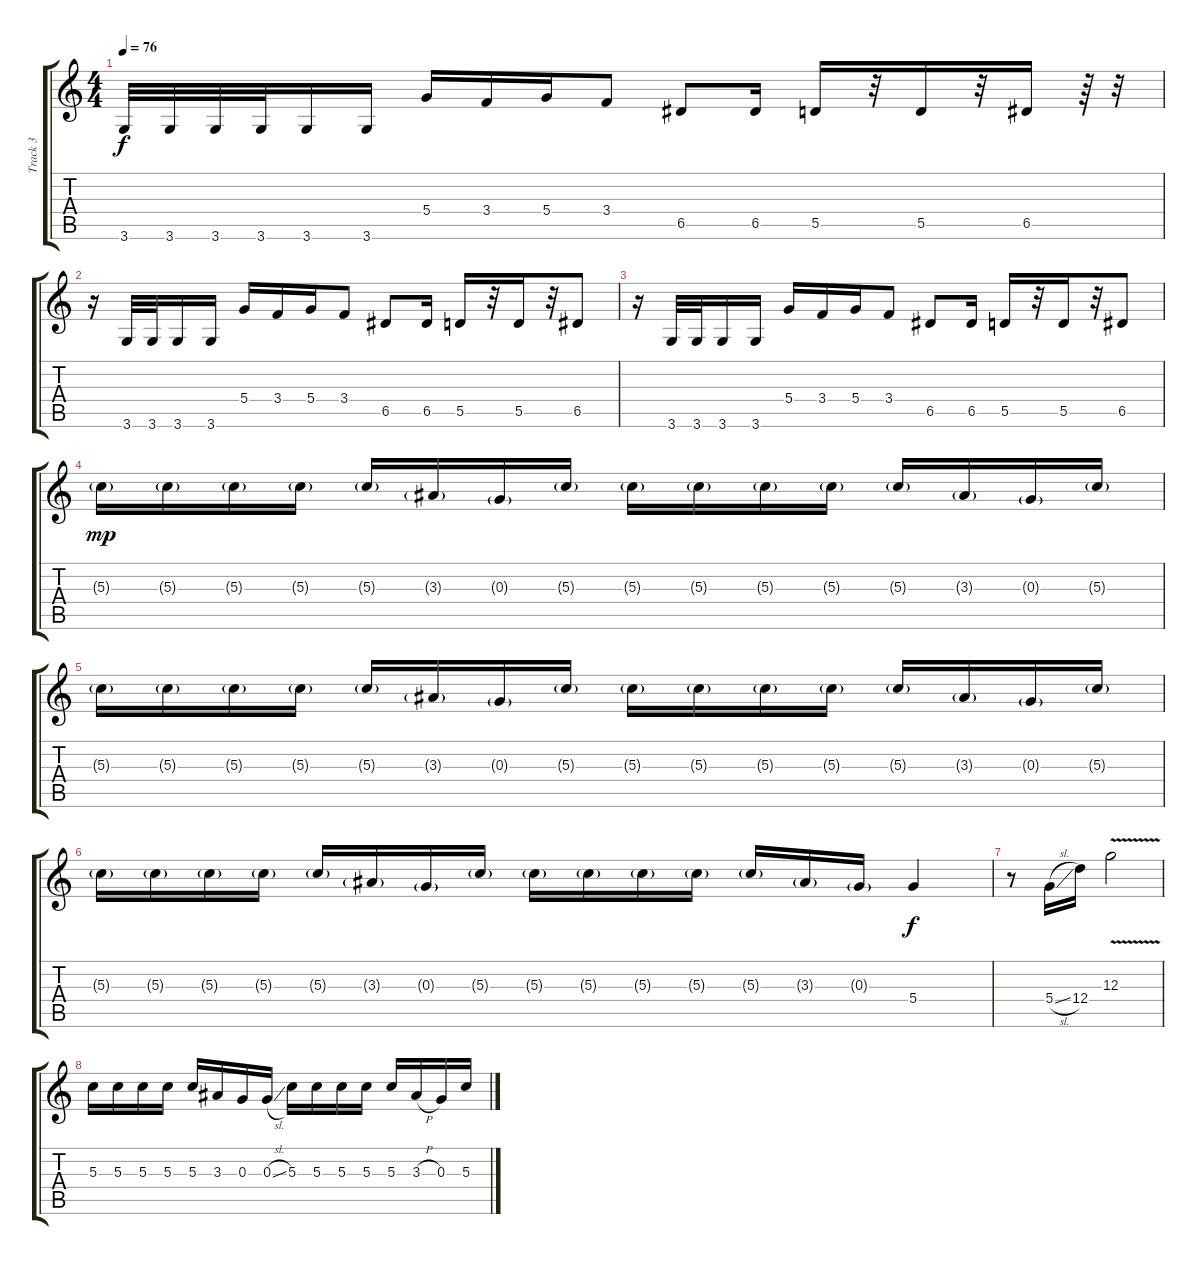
\track ("Track 3" "Track 3") {instrument distortionguitar}
\staff {score tabs}
\tuning (E4 B3 G3 D3 A2 E2) {hide}
\ts (4 4)
\tempo 76
\clef g2
\ks c
3.6.32{dy f} 3.6.32 3.6.32 3.6.32 3.6.16 3.6.16 5.4.16 3.4.16 5.4.16 3.4.8 6.5.8 6.5.16 5.5.16 r.32 5.5.16 r.32 6.5.16 r.64 r.32 |
r.16 3.6.32 3.6.32 3.6.16 3.6.16 5.4.16 3.4.16 5.4.16 3.4.8 6.5.8 6.5.16 5.5.16 r.32 5.5.16 r.32 6.5.8 |
r.16 3.6.32 3.6.32 3.6.16 3.6.16 5.4.16 3.4.16 5.4.16 3.4.8 6.5.8 6.5.16 5.5.16 r.32 5.5.16 r.32 6.5.8 |
5.3{g}.16{dy mp volume 16 instrument distortionguitar} 5.3{g}.16 5.3{g}.16 5.3{g}.16 5.3{g}.16 3.3{g}.16 0.3{g}.16 5.3{g}.16 5.3{g}.16 5.3{g}.16 5.3{g}.16 5.3{g}.16 5.3{g}.16 3.3{g}.16 0.3{g}.16 5.3{g}.16 |
5.3{g}.16 5.3{g}.16 5.3{g}.16 5.3{g}.16 5.3{g}.16 3.3{g}.16 0.3{g}.16 5.3{g}.16 5.3{g}.16 5.3{g}.16 5.3{g}.16 5.3{g}.16 5.3{g}.16 3.3{g}.16 0.3{g}.16 5.3{g}.16 |
5.3{g}.16 5.3{g}.16 5.3{g}.16 5.3{g}.16 5.3{g}.16 3.3{g}.16 0.3{g}.16 5.3{g}.16 5.3{g}.16 5.3{g}.16 5.3{g}.16 5.3{g}.16 5.3{g}.16 3.3{g}.16 0.3{g}.16 5.4.4{dy f} |
r.8 5.4{sl}.16 12.4.16 12.3{v}.2 |
5.3.16 5.3.16 5.3.16 5.3.16 5.3.16 3.3.16 0.3.16 0.3{sl}.16 5.3.16 5.3.16 5.3.16 5.3.16 5.3.16 3.3{h}.16 0.3.16 5.3{sl}.16
